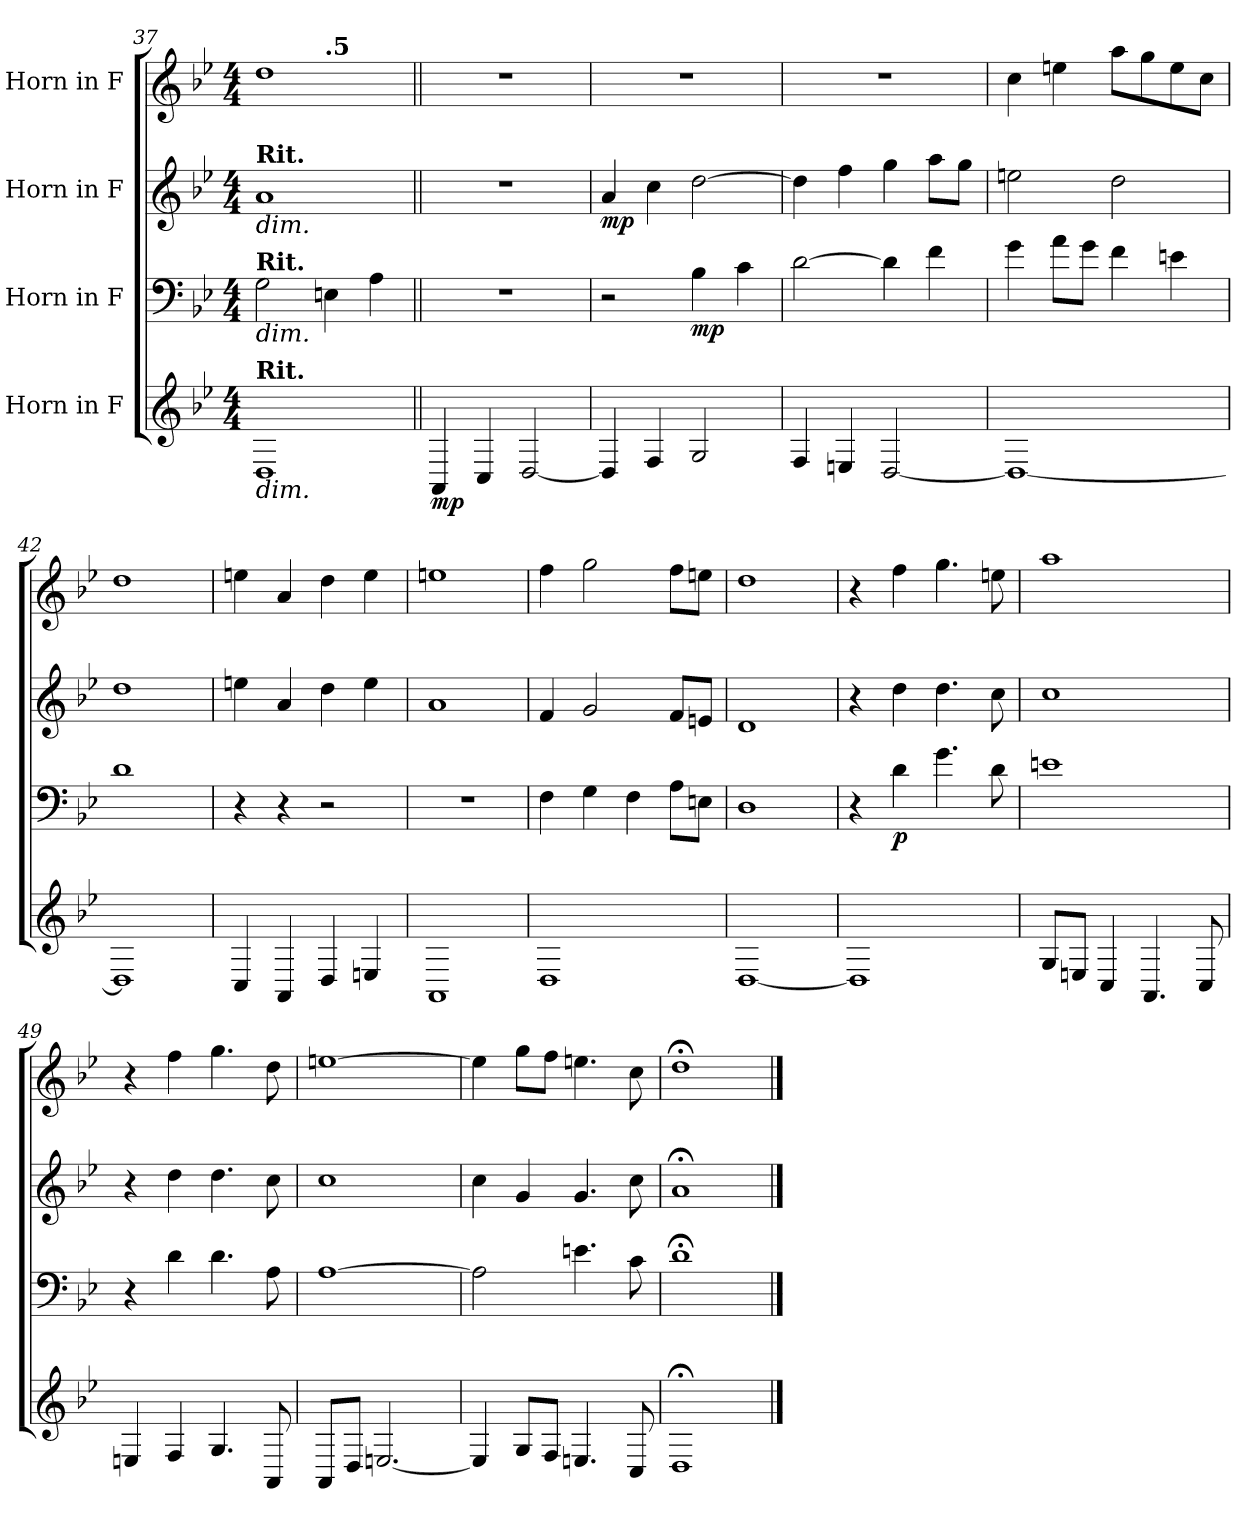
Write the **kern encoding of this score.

**kern	**dynam	**kern	**dynam	**kern	**dynam	**kern
*part4	*part4	*part3	*part3	*part2	*part2	*part1
*staff4	*staff4	*staff3	*staff3	*staff2	*staff2	*staff1
*I"Horn in F	*	*I"Horn in F	*	*I"Horn in F	*	*I"Horn in F
*clefG2	*	*clefF4	*	*clefG2	*	*clefG2
*ITrd4c7	*	*ITrd4c7	*	*ITrd4c7	*	*ITrd4c7
*k[b-e-a-]	*	*k[b-e-a-]	*	*k[b-e-a-]	*	*k[b-e-a-]
*M4/4	*	*M4/4	*	*M4/4	*	*M4/4
*MM80	*	*MM80	*	*MM80	*	*MM80
=37	=37	=37	=37	=37	=37	=37
!	!	!	!	!	!	!LO:TX:a:B:t=Rit.
!	!	!	!	!	!	!LO:TX:b:i:t=dim.
!	!	!	!	!LO:TX:a:B:t=Rit.	!	!
!	!	!	!	!LO:TX:b:i:t=dim.	!	!
!	!	!LO:TX:a:B:t=Rit.	!	!	!	!
!	!	!LO:TX:b:i:t=dim.	!	!	!	!
!LO:TX:a:B:t=Rit.	!	!	!	!	!	!
!LO:TX:b:i:t=dim.	!	!	!	!	!	!
*	*	*	*	*	*	*^
*	*	*	*	*	*	*	*^
1GGZ	.	2C\	.	1dZ	.	1gZ	2ryy	2.ryy
*	*	*	*	*	*	*MM72	*	*
!	!	!	!	!	!	!	!LO:TX:a:B:t=.5	!
.	.	4AAn\	.	.	.	.	2ryy	.
*	*	*	*	*	*	*MM60	*	*
.	.	4DZ\	.	.	.	.	.	4ryy
*	*	*	*	*	*	*v	*v	*v
=38||	=38||	=38||	=38||	=38||	=38||	=38||
*	*	*	*	*	*	*MM100
*	*	*	*	*	*	*^
*	*	*	*	*	*	*	*^
!	!LO:DY:b	!	!	!	!	!	!	!
*	*	*	*	*	*	*v	*v	*v
4DD/	mp	1r	.	1r	.	1r
4FF/	.	.	.	.	.	.
[2GG/	.	.	.	.	.	.
=39	=39	=39	=39	=39	=39	=39
!	!	!	!	!	!LO:DY:b	!
4GG/]	.	2r	.	4d/	mp	1r
4BB-/	.	.	.	4f\	.	.
!	!	!	!LO:DY:b	!	!	!
2C/	.	4E-\	mp	[2g\	.	.
.	.	4F\	.	.	.	.
!!LO:LB:g=z
=40	=40	=40	=40	=40	=40	=40
4BB-/	.	[2G\	.	4g\]	.	1r
4AAn/	.	.	.	4b-\	.	.
[2GG/	.	4G\]	.	4cc\	.	.
.	.	4B-\	.	8dd\L	.	.
.	.	.	.	8cc\J	.	.
=41	=41	=41	=41	=41	=41	=41
1GG_	.	4c\	.	2an\	.	4f\
.	.	8d\L	.	.	.	4an\
.	.	8c\J	.	.	.	.
.	.	4B-\	.	2g\	.	8dd\L
.	.	.	.	.	.	8cc\
.	.	4An\	.	.	.	8a\
.	.	.	.	.	.	8f\J
=42	=42	=42	=42	=42	=42	=42
1GG]	.	1G	.	1g	.	1g
=43	=43	=43	=43	=43	=43	=43
4FF/	.	4r	.	4an\	.	4an\
4DD/	.	4r	.	4d/	.	4d/
4GG/	.	2r	.	4g\	.	4g\
4AAn/	.	.	.	4a\	.	4a\
=44	=44	=44	=44	=44	=44	=44
1DD	.	1r	.	1d	.	1an
=45	=45	=45	=45	=45	=45	=45
1GG	.	4BB-\	.	4B-/	.	4b-\
.	.	4C\	.	2c/	.	2cc\
.	.	4BB-\	.	.	.	.
.	.	8D\L	.	8B-/L	.	8b-\L
.	.	8AAn\J	.	8An/J	.	8an\J
=46	=46	=46	=46	=46	=46	=46
[1GG	.	1GG	.	1G	.	1g
=47	=47	=47	=47	=47	=47	=47
1GG]	.	4r	.	4r	.	4r
!	!	!	!LO:DY:b	!	!	!
.	.	4G\	p	4g\	.	4b-\
.	.	4.c\	.	4.g\	.	4.cc\
.	.	8G\	.	8f\	.	8an\
!!LO:LB:g=z
=48	=48	=48	=48	=48	=48	=48
8C/L	.	1An	.	1f	.	1dd
8AAn/J	.	.	.	.	.	.
4FF/	.	.	.	.	.	.
4.DD/	.	.	.	.	.	.
8FF/	.	.	.	.	.	.
=49	=49	=49	=49	=49	=49	=49
4AAn/	.	4r	.	4r	.	4r
4BB-/	.	4G\	.	4g\	.	4b-\
4.C/	.	4.G\	.	4.g\	.	4.cc\
8DD/	.	8D\	.	8f\	.	8g\
=50	=50	=50	=50	=50	=50	=50
8DD/L	.	[1D	.	1f	.	[1an
8GG/J	.	.	.	.	.	.
[2.AAn/	.	.	.	.	.	.
=51	=51	=51	=51	=51	=51	=51
4AA/]	.	2D\]	.	4f\	.	4a\]
8C/L	.	.	.	4c/	.	8cc\L
8BB-/J	.	.	.	.	.	8b-\J
4.AAn/	.	4.An\	.	4.c/	.	4.an\
8FF/	.	8F\	.	8f\	.	8f\
=52	=52	=52	=52	=52	=52	=52
1GG;<	.	1G;<	.	1d;<	.	1g;<
==	==	==	==	==	==	==
*-	*-	*-	*-	*-	*-	*-
